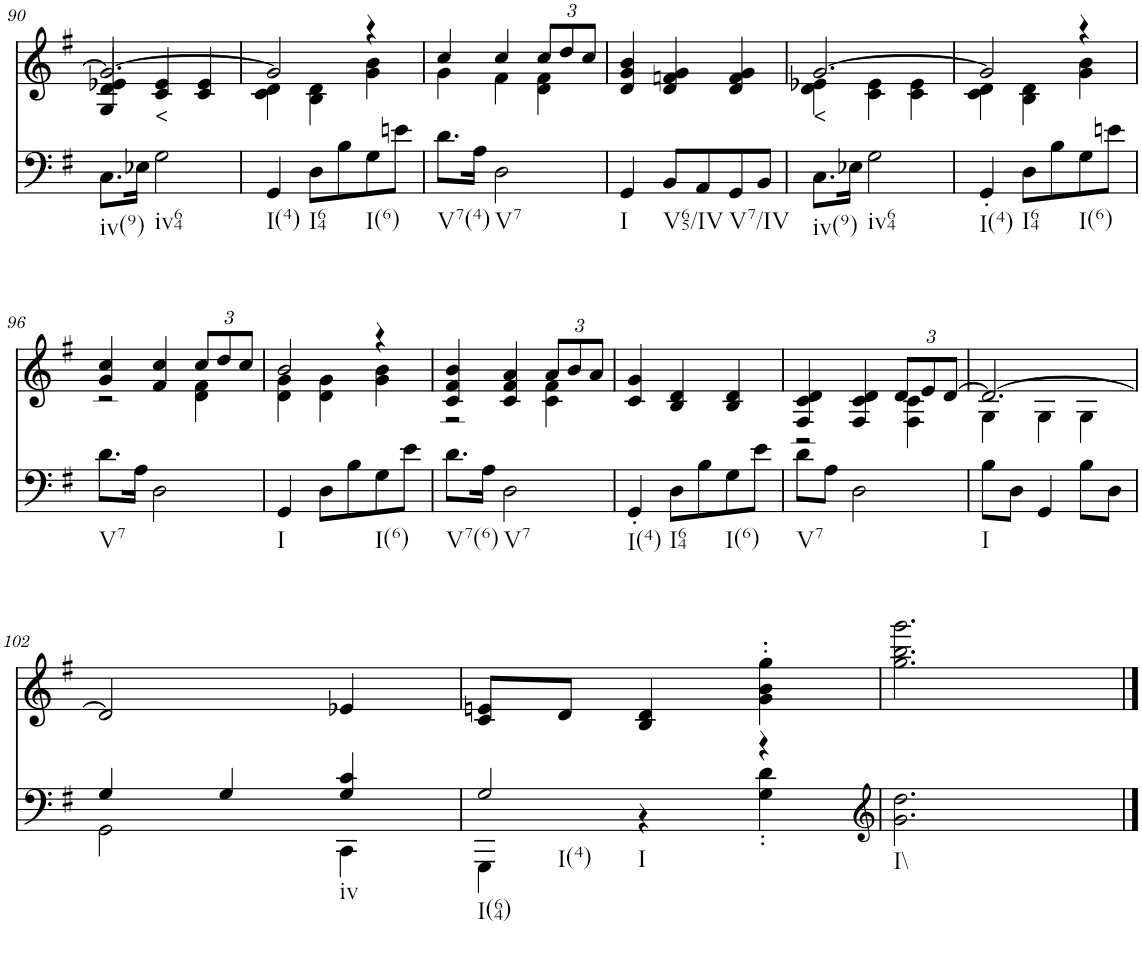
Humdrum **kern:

**kern	**kern	**text
*part2	*part1	*part1
*staff2	*staff1	*staff1
*I"piano	*I"piano	*
*I'Pno	*I'Pno	*
!!LO:PB:g=z
*clefF4	*clefG2	*
*k[f#]	*k[f#]	*
*G:	*G:	*
*M3/4	*M3/4	*
=90	=90	=90
*	*^	*
!LO:TX:b:t=iv(9)	!	!	!
8.C\L	2.g/_	4G/ 4d/ 4e-X/	.
16E-X\Jk	.	.	.
!LO:TX:b:t=iv64	!	!	!
!	!	!	!LO:LY:b
2G\	.	4c/ 4e-/	<
.	.	4c/ 4e-/	.
=91	=91	=91	=91
!LO:TX:b:t=I(4)	!	!	!
4GG/	2g/]	4c\ 4d\	.
!LO:TX:b:t=I64	!	!	!
8D\L	.	4B\ 4d\	.
8B\	.	.	.
!LO:TX:b:t=I(6)	!	!	!
8G\	4r	4g\ 4b\	.
8en\J	.	.	.
=92	=92	=92	=92
!LO:TX:b:t=V7(4)	!	!	!
8.d\L	4cc/	4g\	.
16A\Jk	.	.	.
!LO:TX:b:t=V7	!	!	!
2D\	4cc/	4f#\	.
*	*Xbrackettup	*	*
.	12cc/L	4d\ 4f#\	.
.	12dd/	.	.
.	12cc/J	.	.
*	*v	*v	*
=93	=93	=93
!LO:TX:b:t=I	!	!
4GG/	4d/ 4g/ 4b/	.
!LO:TX:b:t=V65/IV	!	!
8BB/L	4d/ 4fn/ 4g/	.
8AA/	.	.
!LO:TX:b:t=V7/IV	!	!
8GG/	4d/ 4f/ 4g/	.
8BB/J	.	.
=94	=94	=94
*	*^	*
!LO:TX:b:t=iv(9)	!	!	!
!	!	!	!LO:LY:b
8.C\L	[2.g/	4d\ 4e-X\	<
16E-X\Jk	.	.	.
!LO:TX:b:t=iv64	!	!	!
2G\	.	4c\ 4e-\	.
.	.	4c\ 4e-\	.
=95	=95	=95	=95
!LO:TX:b:t=I(4)	!	!	!
4GG'/	2g/]	4c\ 4d\	.
!LO:TX:b:t=I64	!	!	!
8D\L	.	4B\ 4d\	.
8B\	.	.	.
!LO:TX:b:t=I(6)	!	!	!
8G\	4r	4g\ 4b\	.
8en\J	.	.	.
!!LO:LB:g=z	!!
=96	=96	=96	=96
!LO:TX:b:t=V7	!	!	!
8.d\L	4g/ 4cc/	2r	.
16A\Jk	.	.	.
2D\	4f#/ 4cc/	.	.
.	12cc/L	4d\ 4f#\	.
.	12dd/	.	.
.	12cc/J	.	.
=97	=97	=97	=97
!LO:TX:b:t=I	!	!	!
4GG/	2b/	4d\ 4g\	.
8D\L	.	4d\ 4g\	.
8B\	.	.	.
!LO:TX:b:t=I(6)	!	!	!
8G\	4r	4g\ 4b\	.
8e\J	.	.	.
=98	=98	=98	=98
!LO:TX:b:t=V7(6)	!	!	!
8.d\L	4c/ 4f#/ 4b/	2r	.
16A\Jk	.	.	.
!LO:TX:b:t=V7	!	!	!
2D\	4c/ 4f#/ 4a/	.	.
.	12a/L	4c\ 4f#\	.
.	12b/	.	.
.	12a/J	.	.
*	*v	*v	*
=99	=99	=99
!LO:TX:b:t=I(4)	!	!
4GG'/	4c/ 4g/	.
!LO:TX:b:t=I64	!	!
8D\L	4B/ 4d/	.
8B\	.	.
!LO:TX:b:t=I(6)	!	!
8G\	4B/ 4d/	.
8e\J	.	.
=100	=100	=100
*	*^	*
!LO:TX:b:t=V7	!	!	!
8d\L	4F#/ 4c/ 4d/	2r	.
8A\J	.	.	.
2D\	4F#/ 4c/ 4d/	.	.
.	12d/L	4F#\ 4c\	.
.	12e/	.	.
.	[12d/J	.	.
=101	=101	=101	=101
!LO:TX:b:t=I	!	!	!
8B\L	2.d/_	4G\	.
8D\J	.	.	.
4GG/	.	4G\	.
8B\L	.	4G\	.
8D\J	.	.	.
*	*v	*v	*
!!LO:LB:g=z
=102	=102	=102
*^	*	*
4G/	2GG\	2d/]	.
4G/	.	.	.
!LO:TX:b:t=iv	!	!	!
4G/ 4c/	4CC\	4e-X/	.
=103	=103	=103	=103
!LO:TX:b:t=I(64)	!	!	!
!LO:TX:b:t=I(4)	!	!	!
!LO:TX:b:t=I	!	!	!
2G/	4GGG\	8c/ 8en/L	.
.	.	8d/J	.
.	4r	4B/ 4d/	.
4r	4G\' 4d\'	4g\' 4b\' 4gg\'	.
*v	*v	*	*
=104	=104	=104
*clefG2	*	*
*^	*	*
!LO:TX:b:t=I\\	!	!	!
*v	*v	*	*
2.g\ 2.dd\	2.gg\ 2.bb\ 2.ggg\	.
==	==	==
*-	*-	*-
